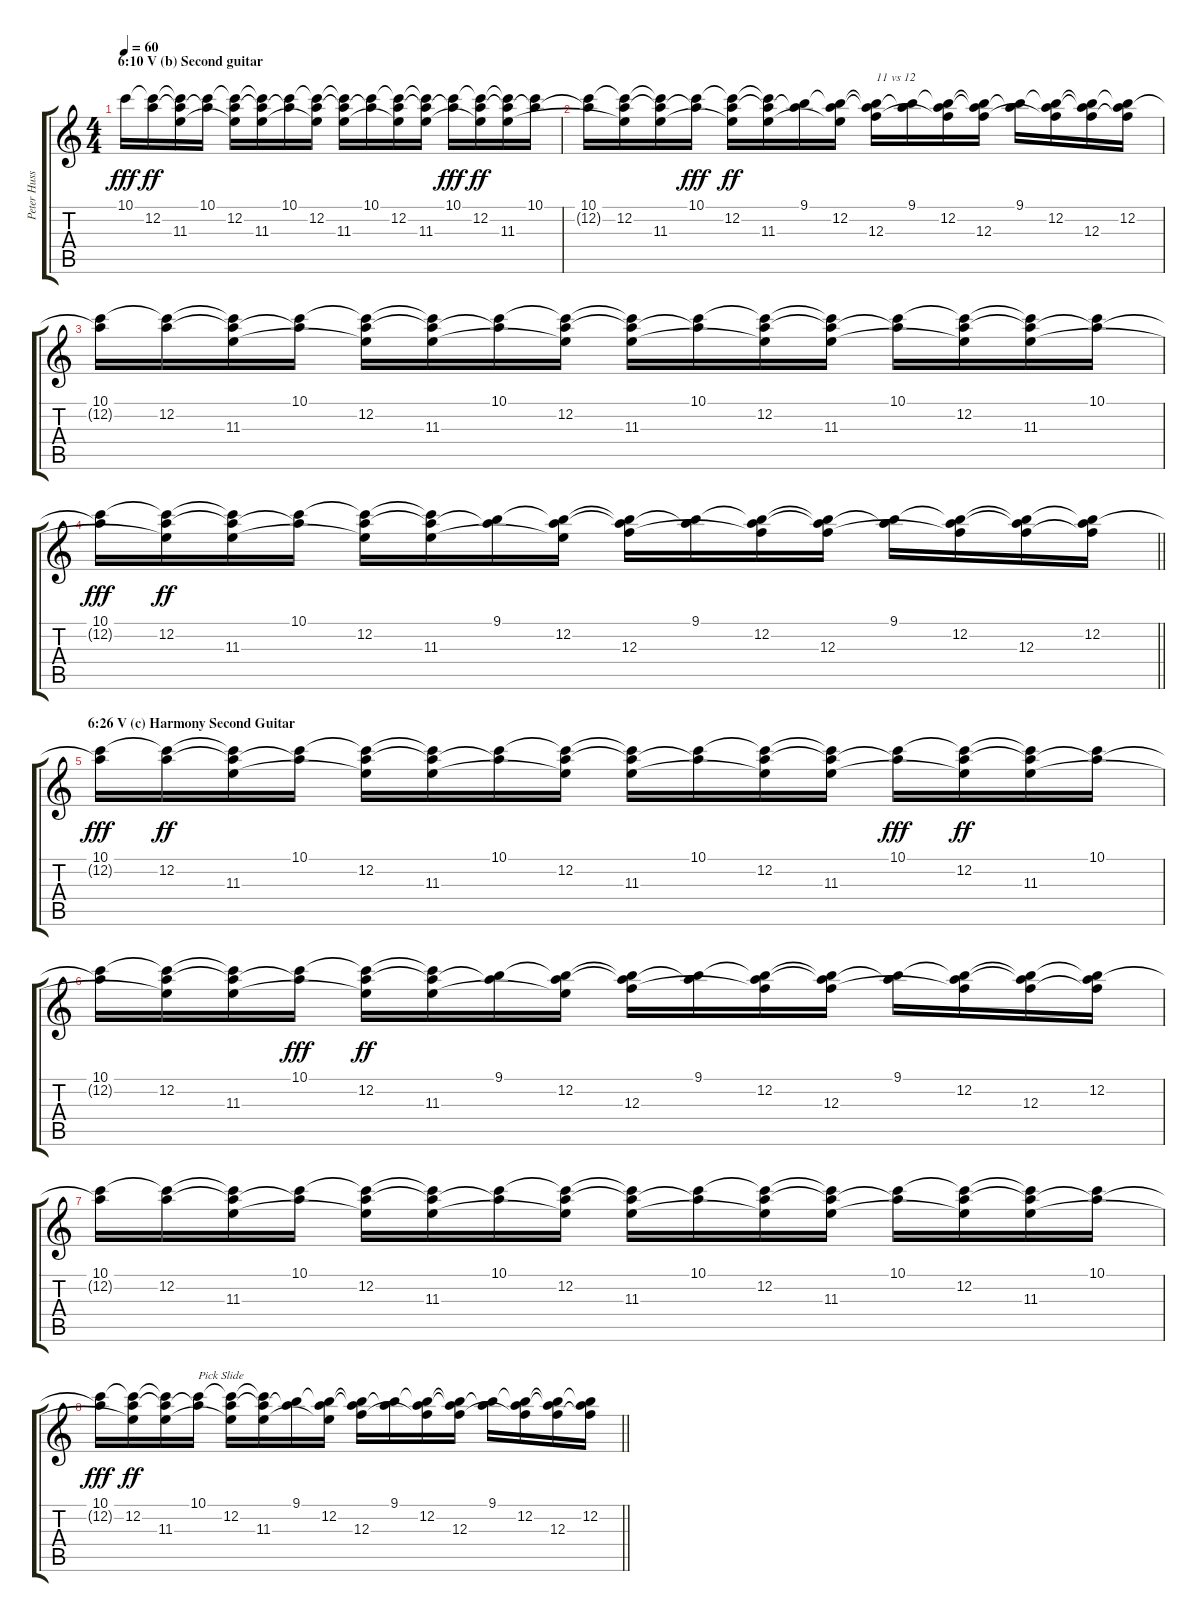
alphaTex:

\track ("Peter Huss/Andy LaRocque (Lead Guitar)" "Peter Huss") {instrument acousticguitarsteel}
\staff {score tabs}
\tuning (D4 A3 F3 C3 G2 D2) {hide}
\ts (4 4)
\section ("" "6:10 V (b) Second guitar")
\tempo 60
\clef g2
\ks c
10.1.16{dy fff volume 12 instrument acousticguitarsteel} (10.1{t} 12.2).16{dy ff} (10.1{t} 12.2{t} 11.3).16 (10.1 12.2{t}).16 (10.1{t} 12.2 11.3{t}).16 (10.1{t} 12.2{t} 11.3).16 (10.1 12.2{t}).16 (10.1{t} 12.2 11.3{t}).16 (10.1{t} 12.2{t} 11.3).16 (10.1 12.2{t}).16 (10.1{t} 12.2 11.3{t}).16 (10.1{t} 12.2{t} 11.3).16 (10.1 12.2{t}).16{dy fff} (10.1{t} 12.2 11.3{t}).16{dy ff} (10.1{t} 12.2{t} 11.3).16 (10.1 12.2{t}).16 |
(10.1 12.2{t}).16 (10.1{t} 12.2 11.3{t}).16 (10.1{t} 12.2{t} 11.3).16 (10.1 12.2{t}).16{dy fff} (10.1{t} 12.2 11.3{t}).16{dy ff} (10.1{t} 12.2{t} 11.3).16 (9.1 12.2{t}).16 (9.1{t} 12.2 11.3{t}).16 (9.1{t} 12.2{t} 12.3).16{txt "11 vs 12"} (9.1 12.2{t}).16 (9.1{t} 12.2 12.3{t}).16 (9.1{t} 12.2{t} 12.3).16 (9.1 12.2{t}).16 (9.1{t} 12.2 12.3{t}).16 (9.1{t} 12.2{t} 12.3).16 (9.1{t} 12.2 12.3{t}).16 |
(10.1 12.2{t}).16 (10.1{t} 12.2).16 (10.1{t} 12.2{t} 11.3).16 (10.1 12.2{t}).16 (10.1{t} 12.2 11.3{t}).16 (10.1{t} 12.2{t} 11.3).16 (10.1 12.2{t}).16 (10.1{t} 12.2 11.3{t}).16 (10.1{t} 12.2{t} 11.3).16 (10.1 12.2{t}).16 (10.1{t} 12.2 11.3{t}).16 (10.1{t} 12.2{t} 11.3).16 (10.1 12.2{t}).16 (10.1{t} 12.2 11.3{t}).16 (10.1{t} 12.2{t} 11.3).16 (10.1 12.2{t}).16 |
\barLineRight lightlight
(10.1 12.2{t}).16{dy fff} (10.1{t} 12.2 11.3{t}).16{dy ff} (10.1{t} 12.2{t} 11.3).16 (10.1 12.2{t}).16 (10.1{t} 12.2 11.3{t}).16 (10.1{t} 12.2{t} 11.3).16 (9.1 12.2{t}).16 (9.1{t} 12.2 11.3{t}).16 (9.1{t} 12.2{t} 12.3).16 (9.1 12.2{t}).16 (9.1{t} 12.2 12.3{t}).16 (9.1{t} 12.2{t} 12.3).16 (9.1 12.2{t}).16 (9.1{t} 12.2 12.3{t}).16 (9.1{t} 12.2{t} 12.3).16 (9.1{t} 12.2 12.3{t}).16 |
\section ("" "6:26 V (c) Harmony Second Guitar")
(10.1 12.2{t}).16{dy fff volume 12 balance 16} (10.1{t} 12.2).16{dy ff} (10.1{t} 12.2{t} 11.3).16 (10.1 12.2{t}).16 (10.1{t} 12.2 11.3{t}).16 (10.1{t} 12.2{t} 11.3).16 (10.1 12.2{t}).16 (10.1{t} 12.2 11.3{t}).16 (10.1{t} 12.2{t} 11.3).16 (10.1 12.2{t}).16 (10.1{t} 12.2 11.3{t}).16 (10.1{t} 12.2{t} 11.3).16 (10.1 12.2{t}).16{dy fff} (10.1{t} 12.2 11.3{t}).16{dy ff} (10.1{t} 12.2{t} 11.3).16 (10.1 12.2{t}).16 |
(10.1 12.2{t}).16 (10.1{t} 12.2 11.3{t}).16 (10.1{t} 12.2{t} 11.3).16 (10.1 12.2{t}).16{dy fff} (10.1{t} 12.2 11.3{t}).16{dy ff} (10.1{t} 12.2{t} 11.3).16 (9.1 12.2{t}).16 (9.1{t} 12.2 11.3{t}).16 (9.1{t} 12.2{t} 12.3).16 (9.1 12.2{t}).16 (9.1{t} 12.2 12.3{t}).16 (9.1{t} 12.2{t} 12.3).16 (9.1 12.2{t}).16 (9.1{t} 12.2 12.3{t}).16 (9.1{t} 12.2{t} 12.3).16 (9.1{t} 12.2 12.3{t}).16 |
(10.1 12.2{t}).16 (10.1{t} 12.2).16 (10.1{t} 12.2{t} 11.3).16 (10.1 12.2{t}).16 (10.1{t} 12.2 11.3{t}).16 (10.1{t} 12.2{t} 11.3).16 (10.1 12.2{t}).16 (10.1{t} 12.2 11.3{t}).16 (10.1{t} 12.2{t} 11.3).16 (10.1 12.2{t}).16 (10.1{t} 12.2 11.3{t}).16 (10.1{t} 12.2{t} 11.3).16 (10.1 12.2{t}).16 (10.1{t} 12.2 11.3{t}).16 (10.1{t} 12.2{t} 11.3).16 (10.1 12.2{t}).16 |
\barLineRight lightlight
(10.1 12.2{t}).16{dy fff} (10.1{t} 12.2 11.3{t}).16{dy ff} (10.1{t} 12.2{t} 11.3).16 (10.1 12.2{t}).16{txt "Pick Slide"} (10.1{t} 12.2 11.3{t}).16 (10.1{t} 12.2{t} 11.3).16 (9.1 12.2{t}).16 (9.1{t} 12.2 11.3{t}).16 (9.1{t} 12.2{t} 12.3).16 (9.1 12.2{t}).16 (9.1{t} 12.2 12.3{t}).16 (9.1{t} 12.2{t} 12.3).16 (9.1 12.2{t}).16 (9.1{t} 12.2 12.3{t}).16 (9.1{t} 12.2{t} 12.3).16 (9.1{t} 12.2 12.3{t}).16
